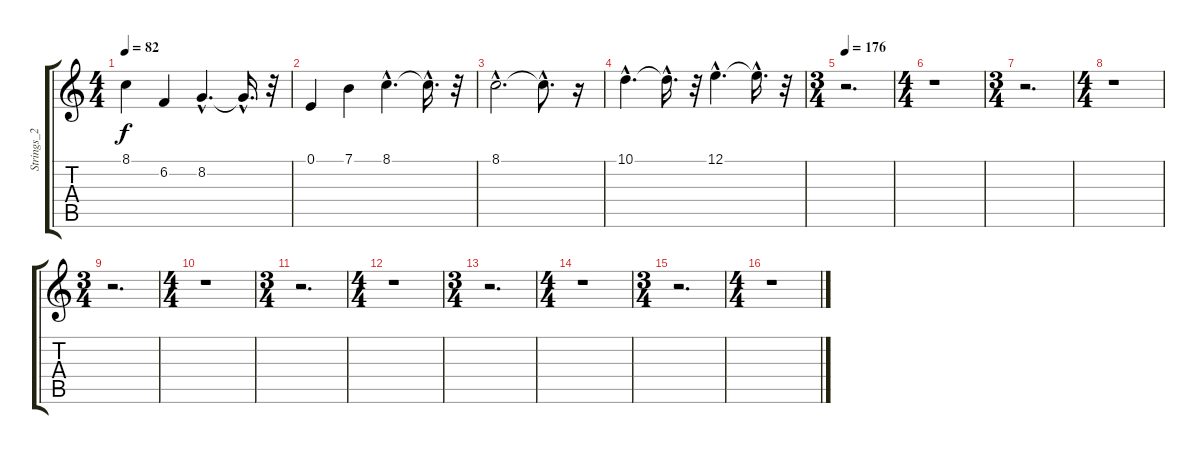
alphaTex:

\track ("Strings_2 " "Strings_2 ") {instrument frenchhorn}
\staff {score tabs}
\tuning (E4 B3 G3 D3 A2 E2) {hide}
\ts (4 4)
\tempo 82
\clef g2
\ks c
8.1.4{dy f} 6.2.4 8.2{hac}.4{d} 8.2{hac t}.16{d} r.32 |
0.1.4 7.1.4 8.1{hac}.4{d} 8.1{hac t}.16{d} r.32 |
8.1{hac}.2{d} 8.1{hac t}.8{d} r.16 |
10.1{hac}.4{d} 10.1{hac t}.16{d} r.32 12.1{hac}.4{d} 12.1{hac t}.16{d} r.32 |
\ts (3 4)
\tempo 176
r.2{d} |
\ts (4 4)
r.1 |
\ts (3 4)
r.2{d} |
\ts (4 4)
r.1 |
\ts (3 4)
r.2{d} |
\ts (4 4)
r.1 |
\ts (3 4)
r.2{d} |
\ts (4 4)
r.1 |
\ts (3 4)
r.2{d} |
\ts (4 4)
r.1 |
\ts (3 4)
r.2{d} |
\ts (4 4)
r.1
